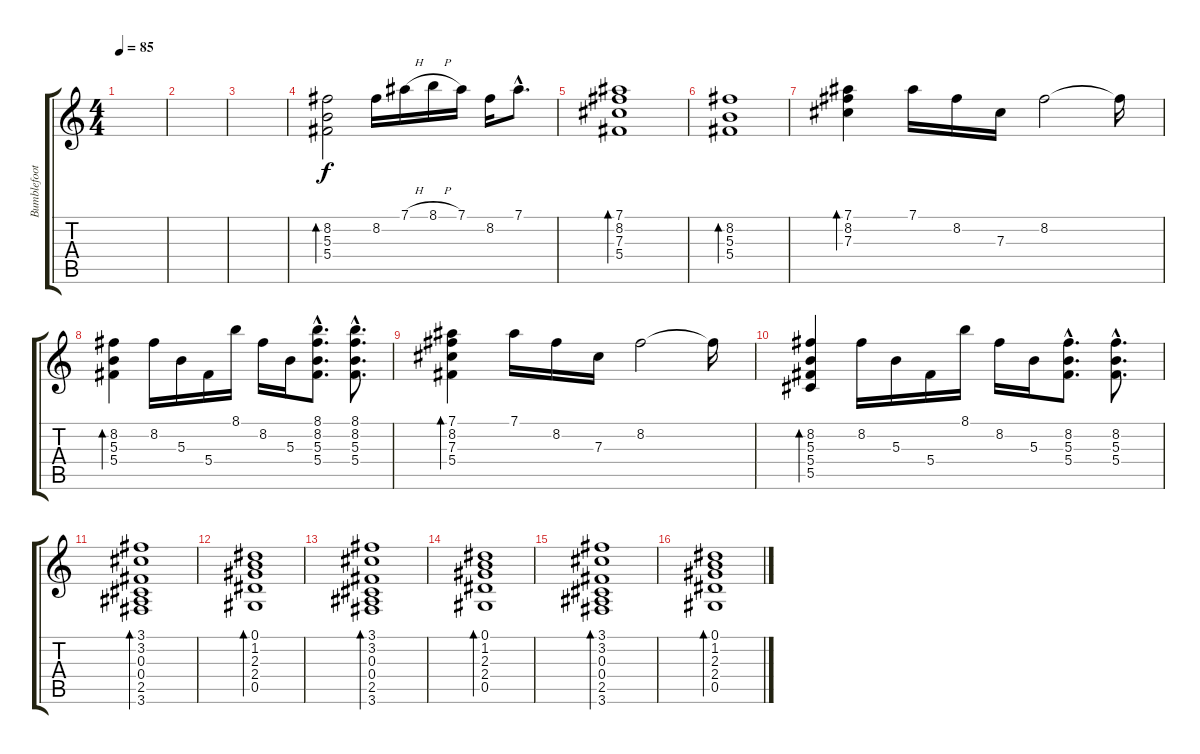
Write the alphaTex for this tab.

\track ("Bumblefoot" "Bumblefoot") {instrument acousticguitarsteel}
\staff {score tabs}
\tuning (Eb4 Bb3 Gb3 Db3 Ab2 Eb2) {hide}
\ts (4 4)
\tempo 85
\clef g2
\ks c
|
|
|
(8.2 5.3 5.4).2{bd 240} 8.2.16 7.1{h}.16 8.1{h}.16 7.1.16 8.2.16 7.1{hac}.8{d} |
(7.1 8.2 7.3 5.4).1{bd 240} |
(8.2 5.3 5.4).1{bd 240} |
(7.1 8.2 7.3).4{bd 240} 7.1.16 8.2.16 7.3.16 8.2.2 8.2{t}.16 |
(8.2 5.3 5.4).4{bd 240} 8.2.16 5.3.16 5.4.16 8.1.16 8.2.16 5.3.16 (8.1{hac} 8.2{hac} 5.3{hac} 5.4{hac}).8{d} (8.1{hac} 8.2{hac} 5.3{hac} 5.4{hac}).8{d} |
(7.1 8.2 7.3 5.4).4{bd 240} 7.1.16 8.2.16 7.3.16 8.2.2 8.2{t}.16 |
(8.2 5.3 5.4 5.5).4{bd 240} 8.2.16 5.3.16 5.4.16 8.1.16 8.2.16 5.3.16 (8.2{hac} 5.3{hac} 5.4{hac}).8{d} (8.2{hac} 5.3{hac} 5.4{hac}).8{d} |
(3.1 3.2 0.3 0.4 2.5 3.6).1{bd 240} |
(0.1 1.2 2.3 2.4 0.5).1{bd 240} |
(3.1 3.2 0.3 0.4 2.5 3.6).1{bd 240} |
(0.1 1.2 2.3 2.4 0.5).1{bd 240} |
(3.1 3.2 0.3 0.4 2.5 3.6).1{bd 240} |
(0.1 1.2 2.3 2.4 0.5).1{bd 240}
